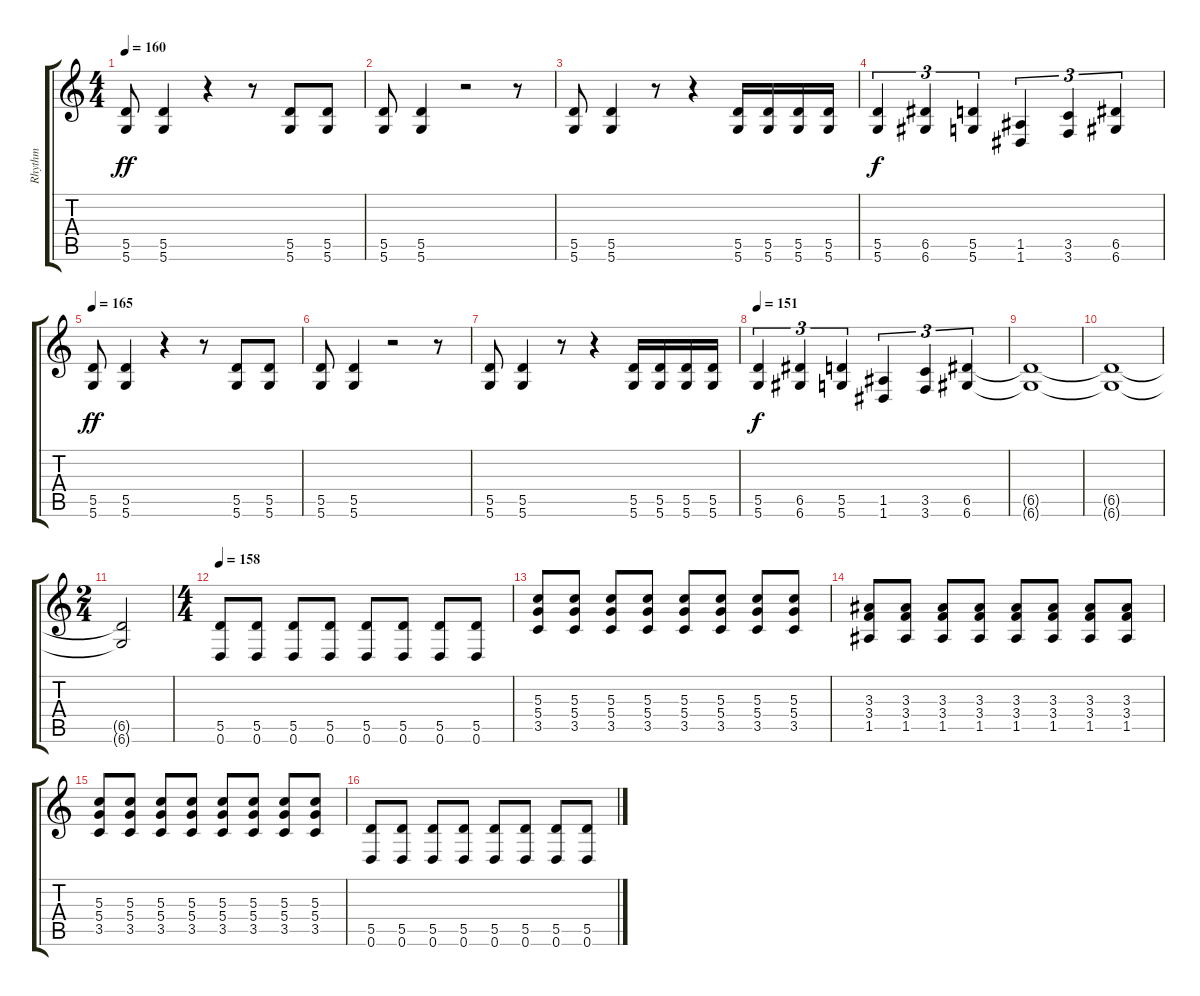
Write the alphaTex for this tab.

\track ("Rhythm" "Rhythm") {instrument distortionguitar}
\staff {score tabs}
\tuning (E4 B3 G3 D3 A2 D2) {hide}
\ts (4 4)
\tempo 160
\clef g2
\ks c
(5.5 5.6).8{dy ff} (5.5 5.6).4 r.4 r.8 (5.5 5.6).8 (5.5 5.6).8 |
(5.5 5.6).8 (5.5 5.6).4 r.2 r.8 |
(5.5 5.6).8 (5.5 5.6).4 r.8 r.4 (5.5 5.6).16 (5.5 5.6).16 (5.5 5.6).16 (5.5 5.6).16 |
(5.5 5.6).4{tu (3 2) dy f} (6.5 6.6).4{tu (3 2)} (5.5 5.6).4{tu (3 2)} (1.5 1.6).4{tu (3 2)} (3.5 3.6).4{tu (3 2)} (6.5 6.6).4{tu (3 2)} |
\tempo 165
(5.5 5.6).8{dy ff} (5.5 5.6).4 r.4 r.8 (5.5 5.6).8 (5.5 5.6).8 |
(5.5 5.6).8 (5.5 5.6).4 r.2 r.8 |
(5.5 5.6).8 (5.5 5.6).4 r.8 r.4 (5.5 5.6).16 (5.5 5.6).16 (5.5 5.6).16 (5.5 5.6).16 |
\tempo 151
(5.5 5.6).4{tu (3 2) dy f} (6.5 6.6).4{tu (3 2)} (5.5 5.6).4{tu (3 2)} (1.5 1.6).4{tu (3 2)} (3.5 3.6).4{tu (3 2)} (6.5 6.6).4{tu (3 2)} |
(6.5{t} 6.6{t}).1 |
(6.5{t} 6.6{t}).1 |
\ts (2 4)
(6.5{t} 6.6{t}).2 |
\ts (4 4)
\tempo 158
(5.5 0.6).8{volume 14} (5.5 0.6).8 (5.5 0.6).8 (5.5 0.6).8 (5.5 0.6).8 (5.5 0.6).8 (5.5 0.6).8 (5.5 0.6).8 |
(5.3 5.4 3.5).8 (5.3 5.4 3.5).8 (5.3 5.4 3.5).8 (5.3 5.4 3.5).8 (5.3 5.4 3.5).8 (5.3 5.4 3.5).8 (5.3 5.4 3.5).8 (5.3 5.4 3.5).8 |
(3.3 3.4 1.5).8 (3.3 3.4 1.5).8 (3.3 3.4 1.5).8 (3.3 3.4 1.5).8 (3.3 3.4 1.5).8 (3.3 3.4 1.5).8 (3.3 3.4 1.5).8 (3.3 3.4 1.5).8 |
(5.3 5.4 3.5).8 (5.3 5.4 3.5).8 (5.3 5.4 3.5).8 (5.3 5.4 3.5).8 (5.3 5.4 3.5).8 (5.3 5.4 3.5).8 (5.3 5.4 3.5).8 (5.3 5.4 3.5).8 |
(5.5 0.6).8 (5.5 0.6).8 (5.5 0.6).8 (5.5 0.6).8 (5.5 0.6).8 (5.5 0.6).8 (5.5 0.6).8 (5.5 0.6).8
